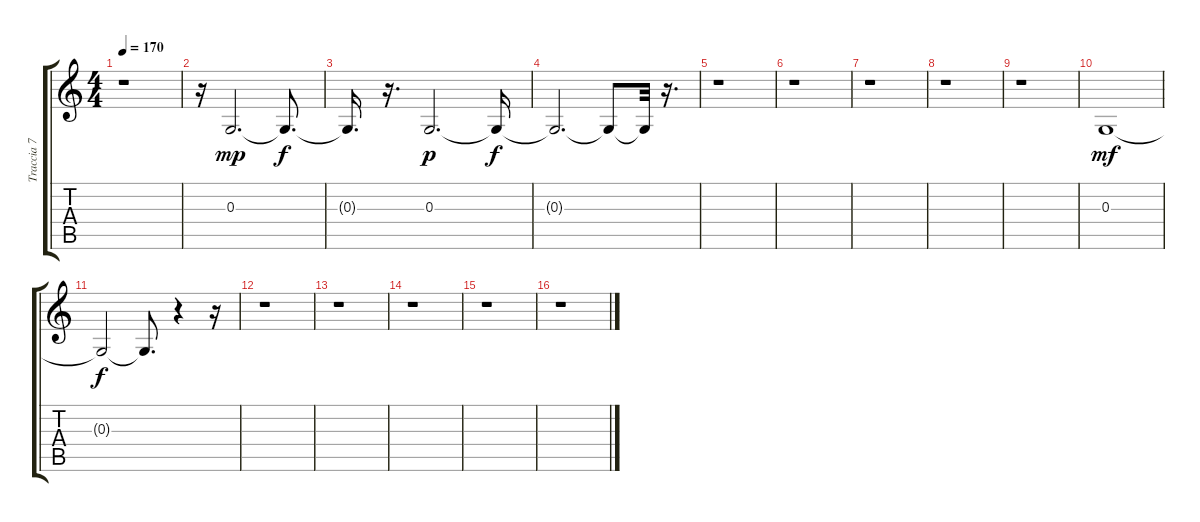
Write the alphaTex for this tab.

\track ("Traccia 7" "Traccia 7") {instrument helicopter}
\staff {score tabs}
\tuning (E4 B3 G3 D3 A2 E2) {hide}
\ts (4 4)
\tempo 170
\clef g2
\ks c
r.1{dy f} |
r.16 0.3.2{d dy mp} 0.3{t}.8{d dy f} |
0.3{t}.16{d} r.16{d} 0.3.2{d dy p} 0.3{t}.16{dy f} |
0.3{t}.2{d} 0.3{t}.8 0.3{t}.32 r.16{d} |
r.1 |
r.1 |
r.1 |
r.1 |
r.1 |
0.3.1{dy mf} |
0.3{t}.2{dy f} 0.3{t}.8{d} r.4 r.16 |
r.1 |
r.1 |
r.1 |
r.1 |
r.1
